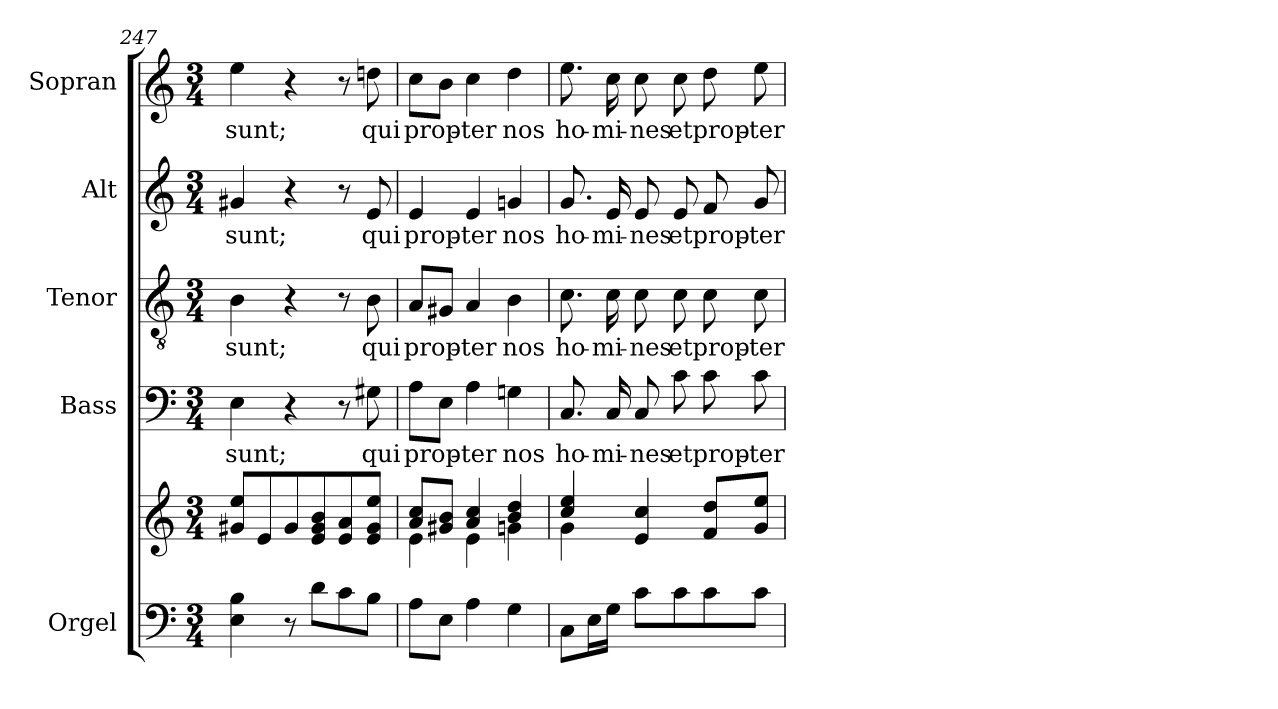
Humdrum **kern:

**kern	**kern	**kern	**text	**kern	**text	**kern	**text	**kern	**text
*part5	*part5	*part4	*part4	*part3	*part3	*part2	*part2	*part1	*part1
*staff6	*staff5	*staff4	*staff4	*staff3	*staff3	*staff2	*staff2	*staff1	*staff1
*I"Orgel	*	*I"Bass	*	*I"Tenor	*	*I"Alt	*	*I"Sopran	*
*I'Org.	*	*I'B.	*	*I'T.	*	*I'A.	*	*I'S.	*
*clefF4	*clefG2	*clefF4	*	*clefGv2	*	*clefG2	*	*clefG2	*
*k[]	*k[]	*k[]	*	*k[]	*	*k[]	*	*k[]	*
*C:	*C:	*C:	*	*C:	*	*C:	*	*C:	*
*M3/4	*M3/4	*M3/4	*	*M3/4	*	*M3/4	*	*M3/4	*
=247	=247	=247	=247	=247	=247	=247	=247	=247	=247
!	!	!	!LO:LY:b	!	!LO:LY:b	!	!LO:LY:b	!	!LO:LY:b
4E\ 4B\	8g#X/ 8ee/L	4E\	sunt;	4B\	sunt;	4g#X/	sunt;	4ee\	sunt;
.	8e/	.	.	.	.	.	.	.	.
8r	8g#/	4r	.	4r	.	4r	.	4r	.
8d\L	8e/ 8g#/ 8b/	.	.	.	.	.	.	.	.
8c\	8e/ 8a/	8r	.	8r	.	8r	.	8r	.
!	!	!	!LO:LY:b	!	!LO:LY:b	!	!LO:LY:b	!	!LO:LY:b
8B\J	8e/ 8g#/ 8ee/J	8G#X\	qui	8B\	qui	8e/	qui	8ddn\	qui
=248	=248	=248	=248	=248	=248	=248	=248	=248	=248
*	*^	*	*	*	*	*	*	*	*
!	!	!	!	!LO:LY:b	!	!LO:LY:b	!	!LO:LY:b	!	!LO:LY:b
8A\L	8a/ 8cc/L	4e\	8A\L	prop-	8A/L	prop-	4e/	prop-	8cc\L	prop-
8E\J	8g#X/ 8b/J	.	8E\J	.	8G#X/J	.	.	.	8b\J	.
!	!	!	!	!LO:LY:b	!	!LO:LY:b	!	!LO:LY:b	!	!LO:LY:b
4A\	4a/ 4cc/	4e\	4A\	-ter	4A/	-ter	4e/	-ter	4cc\	-ter
!	!	!	!	!LO:LY:b	!	!LO:LY:b	!	!LO:LY:b	!	!LO:LY:b
4G\	4b/ 4dd/	4gn\	4Gn\	nos	4B\	nos	4gn/	nos	4dd\	nos
=249	=249	=249	=249	=249	=249	=249	=249	=249	=249	=249
!	!	!	!	!LO:LY:b	!	!LO:LY:b	!	!LO:LY:b	!	!LO:LY:b
8C\L	4cc/ 4ee/	4g\	8.C/	ho-	8.c\	ho-	8.g/	ho-	8.ee\	ho-
16E\L	.	.	.	.	.	.	.	.	.	.
!	!	!	!	!LO:LY:b	!	!LO:LY:b	!	!LO:LY:b	!	!LO:LY:b
16G\JJ	.	.	16C/	-mi-	16c\	-mi-	16e/	-mi-	16cc\	-mi-
!	!	!	!	!LO:LY:b	!	!LO:LY:b	!	!LO:LY:b	!	!LO:LY:b
8c\L	4e/ 4cc/	4ryy	8C/	-nes	8c\	-nes	8e/	-nes	8cc\	-nes
!	!	!	!	!LO:LY:b	!	!LO:LY:b	!	!LO:LY:b	!	!LO:LY:b
8c\	.	.	8c\	et	8c\	et	8e/	et	8cc\	et
!	!	!	!	!LO:LY:b	!	!LO:LY:b	!	!LO:LY:b	!	!LO:LY:b
8c\	8f/ 8dd/L	4ryy	8c\	prop-	8c\	prop-	8f/	prop-	8dd\	prop-
!	!	!	!	!LO:LY:b	!	!LO:LY:b	!	!LO:LY:b	!	!LO:LY:b
8c\J	8g/ 8ee/J	.	8c\	-ter	8c\	-ter	8g/	-ter	8ee\	-ter
*	*v	*v	*	*	*	*	*	*	*	*
=	=	=	=	=	=	=	=	=	=
*-	*-	*-	*-	*-	*-	*-	*-	*-	*-
